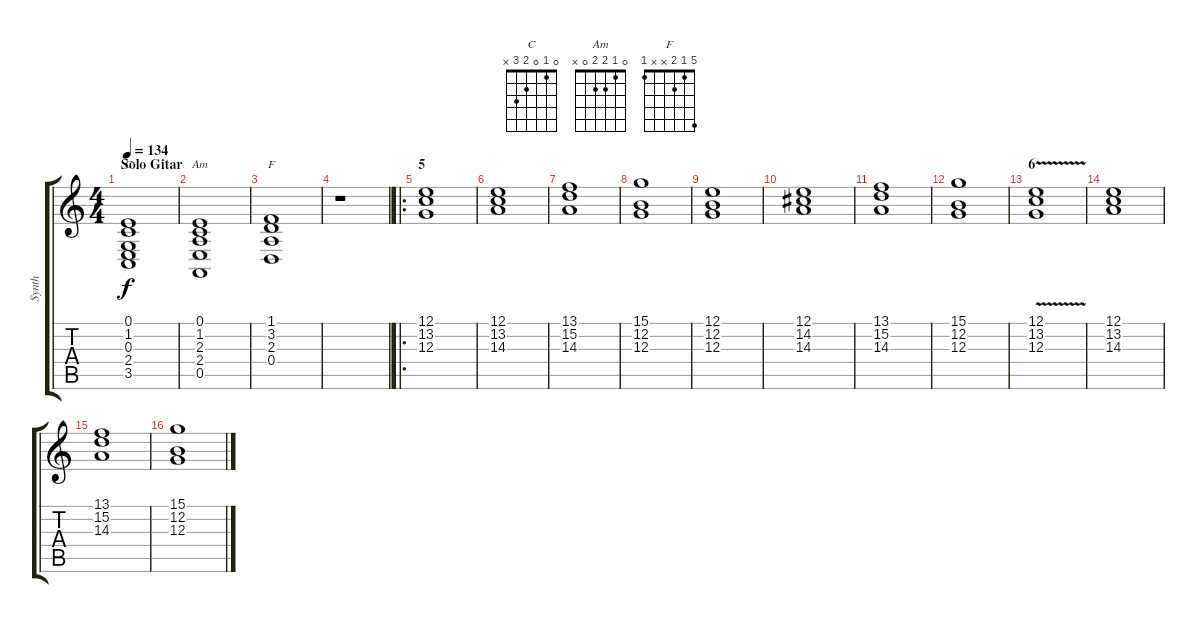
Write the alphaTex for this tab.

\track ("Synth" "Synth") {instrument stringensemble2}
\staff {score tabs}
\tuning (E4 B3 G3 D3 A2 E2) {hide}
\chord ("C" 0 1 0 2 3 x)
\chord ("Am" 0 1 2 2 0 x)
\chord ("F" 5 1 2 x x 1)
\ts (4 4)
\section ("" "Solo Gitar")
\tempo 134
\clef g2
\ks c
(0.1 1.2 0.3 2.4 3.5).1{ch "C" dy f} |
(0.1 1.2 2.3 2.4 0.5).1{ch "Am"} |
(1.1 3.2 2.3 0.4).1{ch "F"} |
r.1 |
\ro
\section ("" "5")
(12.1 13.2 12.3).1 |
(12.1 13.2 14.3).1 |
(13.1 15.2 14.3).1 |
(15.1 12.2 12.3).1 |
(12.1 12.2 12.3).1 |
(12.1 14.2 14.3).1 |
(13.1 15.2 14.3).1 |
(15.1 12.2 12.3).1 |
\section ("" "6")
(12.1{v} 13.2 12.3).1 |
(12.1 13.2 14.3).1 |
(13.1 15.2 14.3).1 |
(15.1 12.2 12.3).1
